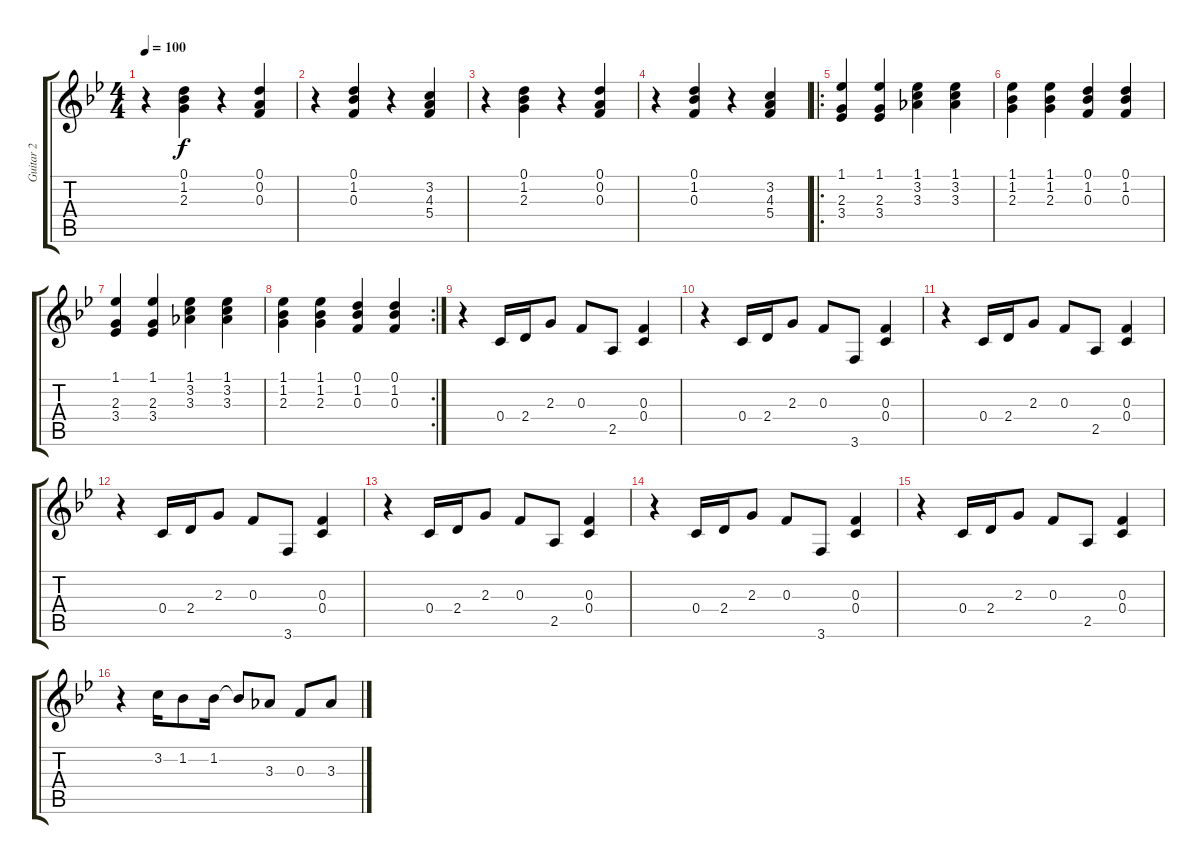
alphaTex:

\track ("Guitar 2" "Guitar 2") {instrument acousticguitarnylon}
\staff {score tabs}
\tuning (D4 A3 F3 C3 G2 D2) {hide}
\ts (4 4)
\tempo 100
\clef g2
\ks bb
r.4{dy f} (0.1 1.2 2.3).4 r.4 (0.1 0.2 0.3).4 |
r.4 (0.1 1.2 0.3).4 r.4 (3.2 4.3 5.4).4 |
r.4 (0.1 1.2 2.3).4 r.4 (0.1 0.2 0.3).4 |
r.4 (0.1 1.2 0.3).4 r.4 (3.2 4.3 5.4).4 |
\ro
(1.1 2.3 3.4).4 (1.1 2.3 3.4).4 (1.1 3.2 3.3).4 (1.1 3.2 3.3).4 |
(1.1 1.2 2.3).4 (1.1 1.2 2.3).4 (0.1 1.2 0.3).4 (0.1 1.2 0.3).4 |
(1.1 2.3 3.4).4 (1.1 2.3 3.4).4 (1.1 3.2 3.3).4 (1.1 3.2 3.3).4 |
\rc 2
(1.1 1.2 2.3).4 (1.1 1.2 2.3).4 (0.1 1.2 0.3).4 (0.1 1.2 0.3).4 |
r.4 0.4.16 2.4.16 2.3.8 0.3.8 2.5.8 (0.3 0.4).4 |
r.4 0.4.16 2.4.16 2.3.8 0.3.8 3.6.8 (0.3 0.4).4 |
r.4 0.4.16 2.4.16 2.3.8 0.3.8 2.5.8 (0.3 0.4).4 |
r.4 0.4.16 2.4.16 2.3.8 0.3.8 3.6.8 (0.3 0.4).4 |
r.4 0.4.16 2.4.16 2.3.8 0.3.8 2.5.8 (0.3 0.4).4 |
r.4 0.4.16 2.4.16 2.3.8 0.3.8 3.6.8 (0.3 0.4).4 |
r.4 0.4.16 2.4.16 2.3.8 0.3.8 2.5.8 (0.3 0.4).4 |
r.4 3.2.16 1.2.8 1.2.16 1.2{t}.8 3.3.8 0.3.8 3.3.8
